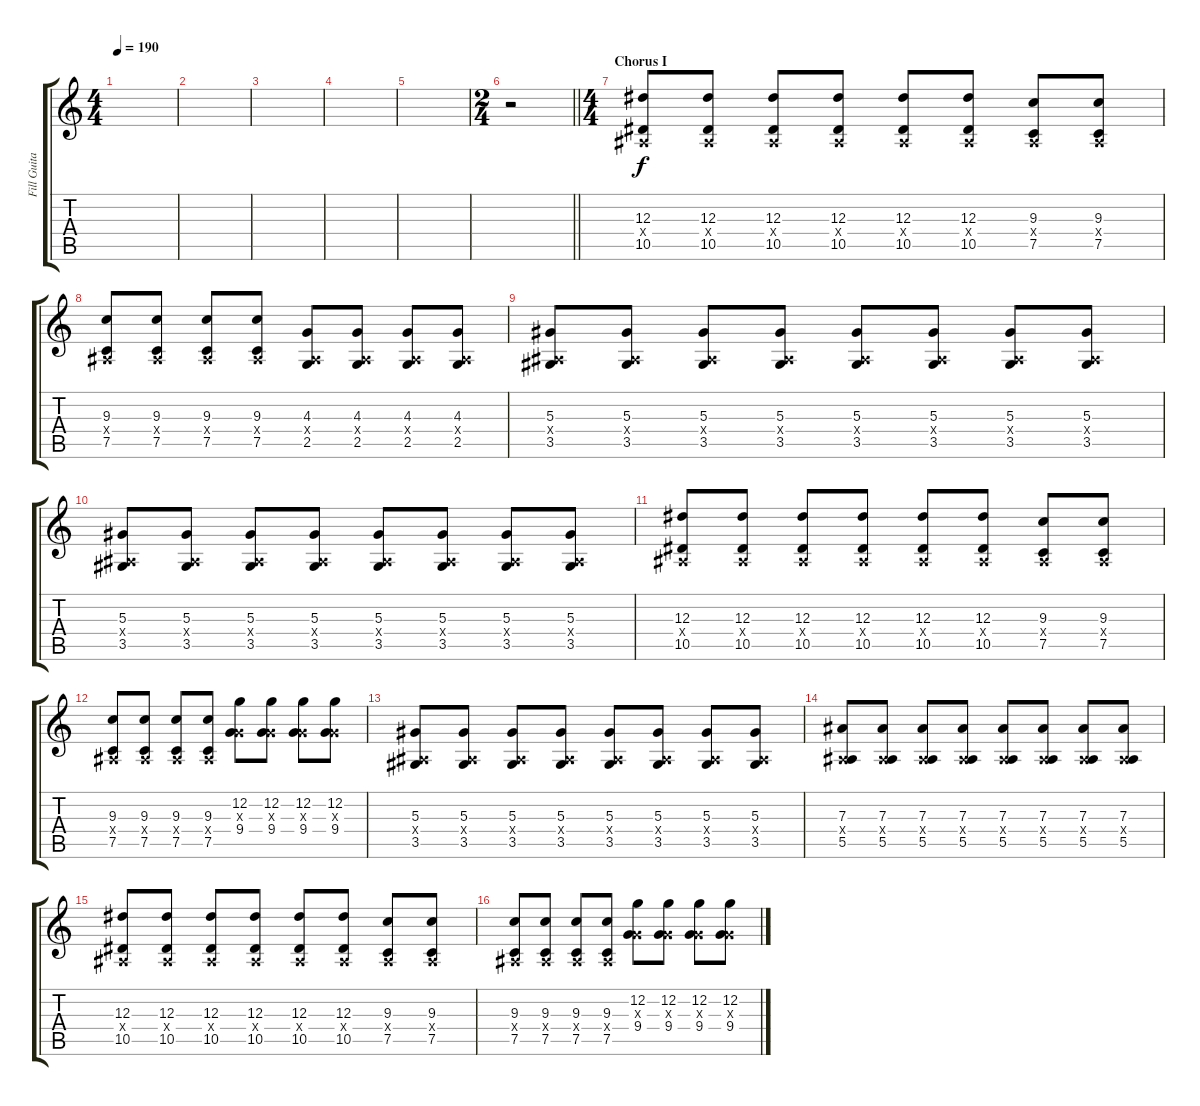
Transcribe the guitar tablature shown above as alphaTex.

\track ("Fill Guitar I" "Fill Guita") {instrument distortionguitar}
\staff {score tabs}
\tuning (C4 G3 Eb3 Bb2 F2 C2) {hide}
\ts (4 4)
\tempo 190
\clef g2
\ks c
|
|
|
|
|
\ts (2 4)
\barLineRight lightlight
r.2 |
\ts (4 4)
\section ("" "Chorus I")
(12.3 0.4{x} 10.5).8 (12.3 0.4{x} 10.5).8 (12.3 0.4{x} 10.5).8 (12.3 0.4{x} 10.5).8 (12.3 0.4{x} 10.5).8 (12.3 0.4{x} 10.5).8 (9.3 0.4{x} 7.5).8 (9.3 0.4{x} 7.5).8 |
(9.3 0.4{x} 7.5).8 (9.3 0.4{x} 7.5).8 (9.3 0.4{x} 7.5).8 (9.3 0.4{x} 7.5).8 (4.3 0.4{x} 2.5).8 (4.3 0.4{x} 2.5).8 (4.3 0.4{x} 2.5).8 (4.3 0.4{x} 2.5).8 |
(5.3 0.4{x} 3.5).8 (5.3 0.4{x} 3.5).8 (5.3 0.4{x} 3.5).8 (5.3 0.4{x} 3.5).8 (5.3 0.4{x} 3.5).8 (5.3 0.4{x} 3.5).8 (5.3 0.4{x} 3.5).8 (5.3 0.4{x} 3.5).8 |
(5.3 0.4{x} 3.5).8 (5.3 0.4{x} 3.5).8 (5.3 0.4{x} 3.5).8 (5.3 0.4{x} 3.5).8 (5.3 0.4{x} 3.5).8 (5.3 0.4{x} 3.5).8 (5.3 0.4{x} 3.5).8 (5.3 0.4{x} 3.5).8 |
(12.3 0.4{x} 10.5).8 (12.3 0.4{x} 10.5).8 (12.3 0.4{x} 10.5).8 (12.3 0.4{x} 10.5).8 (12.3 0.4{x} 10.5).8 (12.3 0.4{x} 10.5).8 (9.3 0.4{x} 7.5).8 (9.3 0.4{x} 7.5).8 |
(9.3 0.4{x} 7.5).8 (9.3 0.4{x} 7.5).8 (9.3 0.4{x} 7.5).8 (9.3 0.4{x} 7.5).8 (12.2 4.3{x} 9.4).8 (12.2 4.3{x} 9.4).8 (12.2 4.3{x} 9.4).8 (12.2 4.3{x} 9.4).8 |
(5.3 0.4{x} 3.5).8 (5.3 0.4{x} 3.5).8 (5.3 0.4{x} 3.5).8 (5.3 0.4{x} 3.5).8 (5.3 0.4{x} 3.5).8 (5.3 0.4{x} 3.5).8 (5.3 0.4{x} 3.5).8 (5.3 0.4{x} 3.5).8 |
(7.3 0.4{x} 5.5).8 (7.3 0.4{x} 5.5).8 (7.3 0.4{x} 5.5).8 (7.3 0.4{x} 5.5).8 (7.3 0.4{x} 5.5).8 (7.3 0.4{x} 5.5).8 (7.3 0.4{x} 5.5).8 (7.3 0.4{x} 5.5).8 |
(12.3 0.4{x} 10.5).8 (12.3 0.4{x} 10.5).8 (12.3 0.4{x} 10.5).8 (12.3 0.4{x} 10.5).8 (12.3 0.4{x} 10.5).8 (12.3 0.4{x} 10.5).8 (9.3 0.4{x} 7.5).8 (9.3 0.4{x} 7.5).8 |
(9.3 0.4{x} 7.5).8 (9.3 0.4{x} 7.5).8 (9.3 0.4{x} 7.5).8 (9.3 0.4{x} 7.5).8 (12.2 4.3{x} 9.4).8 (12.2 4.3{x} 9.4).8 (12.2 4.3{x} 9.4).8 (12.2 4.3{x} 9.4).8
